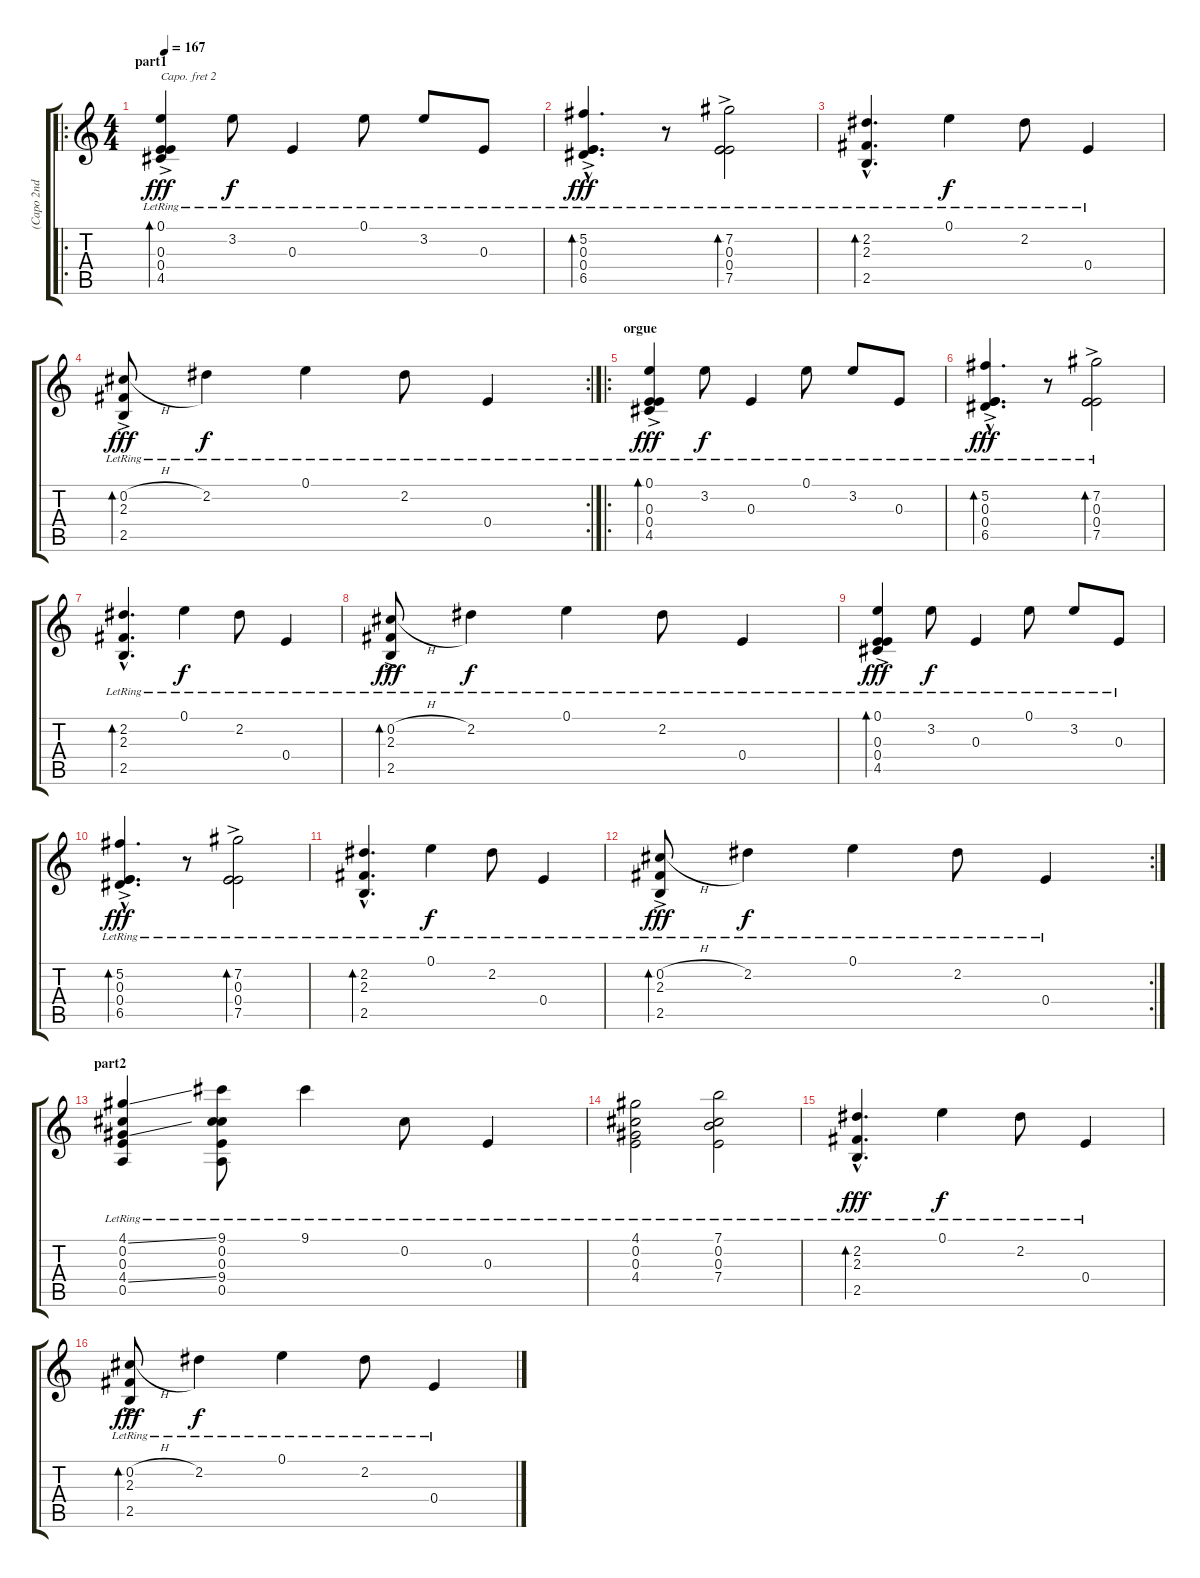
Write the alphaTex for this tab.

\track ("(Capo 2nd Fret) Acoustic Tuning - F#, G," "(Capo 2nd ") {instrument acousticguitarsteel}
\staff {score tabs}
\capo 2
\tuning (D4 B3 D3 D3 G2 Gb2) {hide}
\ro
\ts (4 4)
\section ("" "part1")
\tempo 167
\clef g2
\ks c
(0.1{lr} 0.3{lr} 0.4{lr} 4.5{ac lr}).4{bd 240 dy fff} 3.2{lr}.8{dy f} 0.3{lr}.4 0.1{lr}.8 3.2{lr}.8 0.3{lr}.8 |
(5.2{ac lr} 0.3{hac lr} 0.4{hac lr} 6.5{hac lr}).4{d bd 240 dy fff} r.8 (7.2{ac lr} 0.3{lr} 0.4{lr} 7.5{ac lr}).2{bd 240} |
(2.2{hac lr} 2.3{hac lr} 2.5{hac lr}).4{d bd 240} 0.1{lr}.4{dy f} 2.2{lr}.8 0.4{lr}.4 |
\rc 2
(0.2{h ac} 2.3{lr} 2.5{ac lr}).8{bd 240 dy fff} 2.2{lr}.4{dy f} 0.1{lr}.4 2.2{lr}.8 0.4{lr}.4 |
\ro
\section ("" "orgue")
(0.1{lr} 0.3{lr} 0.4{lr} 4.5{ac lr}).4{bd 240 dy fff} 3.2{lr}.8{dy f} 0.3{lr}.4 0.1{lr}.8 3.2{lr}.8 0.3{lr}.8 |
(5.2{ac lr} 0.3{hac lr} 0.4{hac lr} 6.5{hac lr}).4{d bd 240 dy fff} r.8 (7.2{ac lr} 0.3{lr} 0.4{lr} 7.5{ac lr}).2{bd 240} |
(2.2{hac lr} 2.3{hac lr} 2.5{hac lr}).4{d bd 240} 0.1{lr}.4{dy f} 2.2{lr}.8 0.4{lr}.4 |
(0.2{h ac} 2.3{lr} 2.5{ac lr}).8{bd 240 dy fff} 2.2{lr}.4{dy f} 0.1{lr}.4 2.2{lr}.8 0.4{lr}.4 |
(0.1{lr} 0.3{lr} 0.4{lr} 4.5{ac lr}).4{bd 240 dy fff} 3.2{lr}.8{dy f} 0.3{lr}.4 0.1{lr}.8 3.2{lr}.8 0.3{lr}.8 |
(5.2{ac lr} 0.3{hac lr} 0.4{hac lr} 6.5{hac lr}).4{d bd 240 dy fff} r.8 (7.2{ac lr} 0.3{lr} 0.4{lr} 7.5{ac lr}).2{bd 240} |
(2.2{hac lr} 2.3{hac lr} 2.5{hac lr}).4{d bd 240} 0.1{lr}.4{dy f} 2.2{lr}.8 0.4{lr}.4 |
\rc 2
(0.2{h ac} 2.3{lr} 2.5{ac lr}).8{bd 240 dy fff} 2.2{lr}.4{dy f} 0.1{lr}.4 2.2{lr}.8 0.4{lr}.4 |
\section ("" "part2")
(4.1{ss} 0.2{lr} 0.3{lr} 4.4{ss} 0.5{lr}).4 (9.1{lr} 0.2{lr} 0.3{lr} 9.4{lr} 0.5{lr}).8 9.1{lr}.4 0.2{lr}.8 0.3{lr}.4 |
(4.1{lr} 0.2{lr} 0.3{lr} 4.4{lr}).2 (7.1{lr} 0.2{lr} 0.3{lr} 7.4{lr}).2 |
(2.2{hac lr} 2.3{hac lr} 2.5{hac lr}).4{d bd 240 dy fff} 0.1{lr}.4{dy f} 2.2{lr}.8 0.4{lr}.4 |
(0.2{h ac} 2.3{lr} 2.5{ac lr}).8{bd 240 dy fff} 2.2{lr}.4{dy f} 0.1{lr}.4 2.2{lr}.8 0.4{lr}.4
